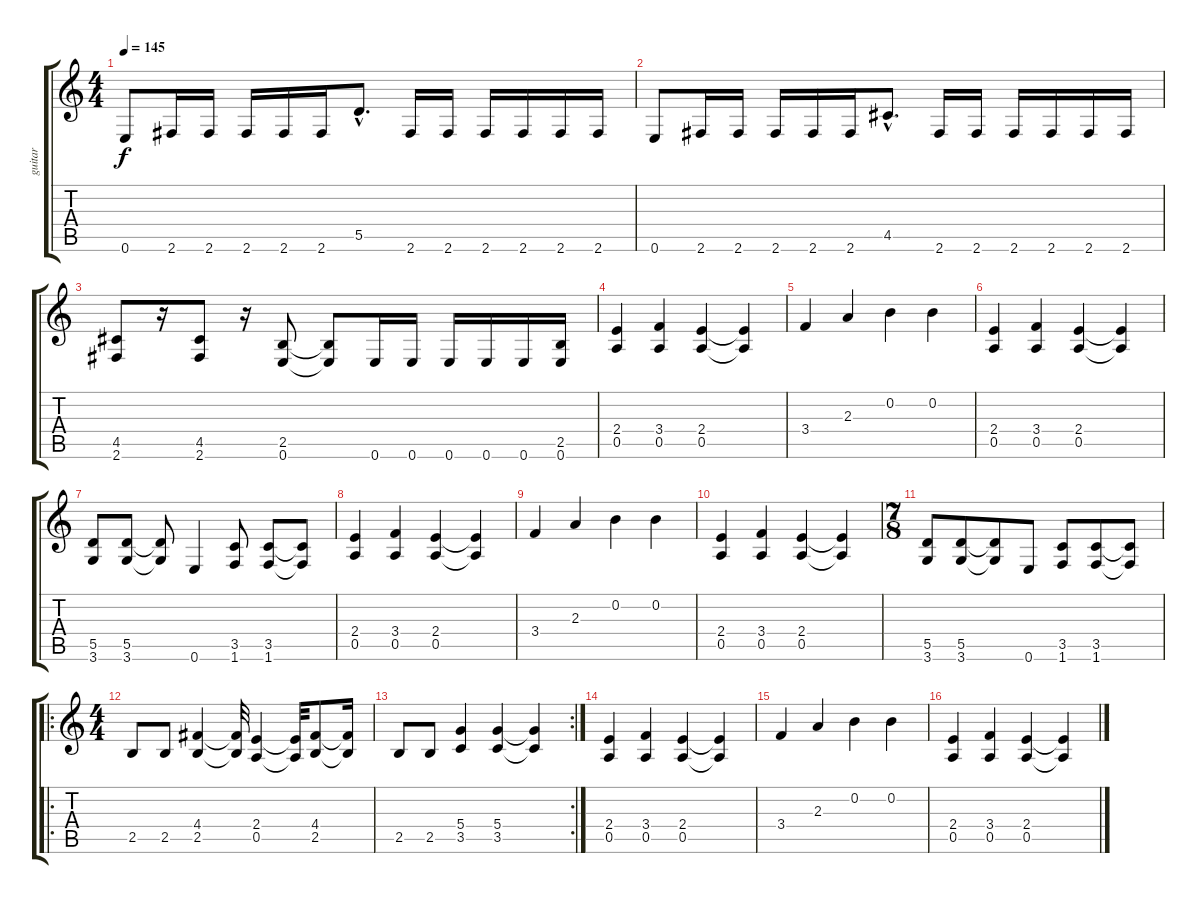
\track ("guitar" "guitar") {instrument distortionguitar}
\staff {score tabs}
\tuning (E4 B3 G3 D3 A2 E2) {hide}
\ts (4 4)
\tempo 145
\clef g2
\ks c
0.6.8{dy f} 2.6.16 2.6.16 2.6.16 2.6.16 2.6.16 5.5{hac}.8{d} 2.6.16 2.6.16 2.6.16 2.6.16 2.6.16 2.6.16 |
0.6.8 2.6.16 2.6.16 2.6.16 2.6.16 2.6.16 4.5{hac}.8{d} 2.6.16 2.6.16 2.6.16 2.6.16 2.6.16 2.6.16 |
(4.5 2.6).8 r.16 (4.5 2.6).8 r.16 (2.5 0.6).8 (2.5{t} 0.6{t}).8 0.6.16 0.6.16 0.6.16 0.6.16 0.6.16 (2.5 0.6).16 |
(2.4 0.5).4 (3.4 0.5).4 (2.4 0.5).4 (2.4{t} 0.5{t}).4 |
3.4.4 2.3.4 0.2.4 0.2.4 |
(2.4 0.5).4 (3.4 0.5).4 (2.4 0.5).4 (2.4{t} 0.5{t}).4 |
(5.5 3.6).8 (5.5 3.6).8 (5.5{t} 3.6{t}).8 0.6.4 (3.5 1.6).8 (3.5 1.6).8 (3.5{t} 1.6{t}).8 |
(2.4 0.5).4 (3.4 0.5).4 (2.4 0.5).4 (2.4{t} 0.5{t}).4 |
3.4.4 2.3.4 0.2.4 0.2.4 |
(2.4 0.5).4 (3.4 0.5).4 (2.4 0.5).4 (2.4{t} 0.5{t}).4 |
\ts (7 8)
(5.5 3.6).8 (5.5 3.6).8 (5.5{t} 3.6{t}).8 0.6.8 (3.5 1.6).8 (3.5 1.6).8 (3.5{t} 1.6{t}).8 |
\ro
\ts (4 4)
2.5.8 2.5.8 (4.4 2.5).4 (4.4{t} 2.5{t}).32 (2.4 0.5).4 (2.4{t} 0.5{t}).32 (4.4 2.5).8 (4.4{t} 2.5{t}).16 |
\rc 2
2.5.8 2.5.8 (5.4 3.5).4 (5.4 3.5).4 (5.4{t} 3.5{t}).4 |
(2.4 0.5).4 (3.4 0.5).4 (2.4 0.5).4 (2.4{t} 0.5{t}).4 |
3.4.4 2.3.4 0.2.4 0.2.4 |
(2.4 0.5).4 (3.4 0.5).4 (2.4 0.5).4 (2.4{t} 0.5{t}).4
